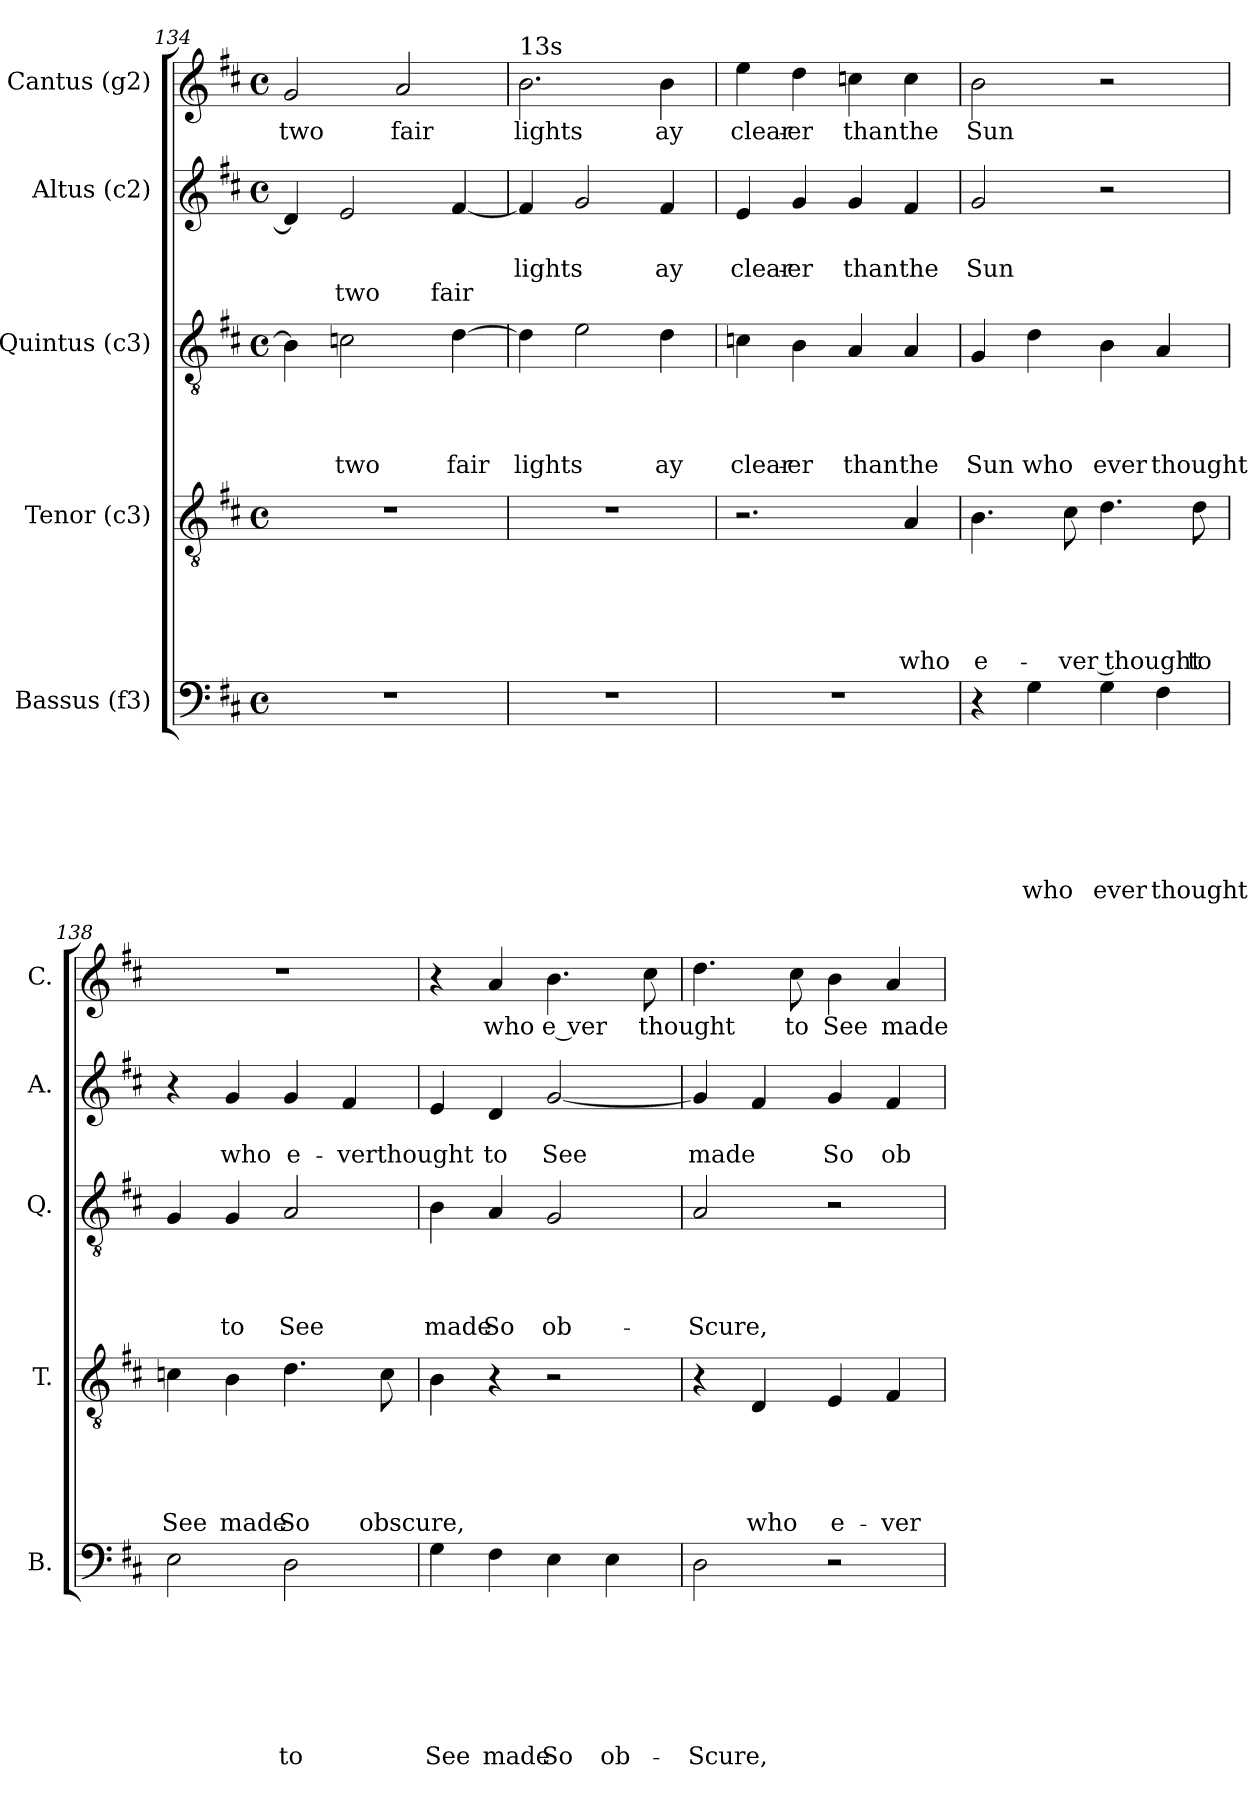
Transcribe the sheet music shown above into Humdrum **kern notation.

**kern	**text	**text	**text	**text	**text	**text	**text	**kern	**text	**text	**text	**text	**text	**kern	**text	**text	**text	**text	**kern	**text	**text	**text	**kern	**text
*part5	*part5	*part5	*part5	*part5	*part5	*part5	*part5	*part4	*part4	*part4	*part4	*part4	*part4	*part3	*part3	*part3	*part3	*part3	*part2	*part2	*part2	*part2	*part1	*part1
*staff5	*staff5	*staff5	*staff5	*staff5	*staff5	*staff5	*staff5	*staff4	*staff4	*staff4	*staff4	*staff4	*staff4	*staff3	*staff3	*staff3	*staff3	*staff3	*staff2	*staff2	*staff2	*staff2	*staff1	*staff1
*I"Bassus (f3)	*	*	*	*	*	*	*	*I"Tenor (c3)	*	*	*	*	*	*I"Quintus (c3)	*	*	*	*	*I"Altus (c2)	*	*	*	*I"Cantus (g2)	*
*I'B.	*	*	*	*	*	*	*	*I'T.	*	*	*	*	*	*I'Q.	*	*	*	*	*I'A.	*	*	*	*I'C.	*
*clefF4	*	*	*	*	*	*	*	*clefGv2	*	*	*	*	*	*clefGv2	*	*	*	*	*clefG2	*	*	*	*clefG2	*
*k[f#c#]	*	*	*	*	*	*	*	*k[f#c#]	*	*	*	*	*	*k[f#c#]	*	*	*	*	*k[f#c#]	*	*	*	*k[f#c#]	*
*D:	*	*	*	*	*	*	*	*D:	*	*	*	*	*	*D:	*	*	*	*	*D:	*	*	*	*D:	*
*M4/4	*	*	*	*	*	*	*	*M4/4	*	*	*	*	*	*M4/4	*	*	*	*	*M4/4	*	*	*	*M4/4	*
*met(c)	*	*	*	*	*	*	*	*met(c)	*	*	*	*	*	*met(c)	*	*	*	*	*met(c)	*	*	*	*met(c)	*
=134	=134	=134	=134	=134	=134	=134	=134	=134	=134	=134	=134	=134	=134	=134	=134	=134	=134	=134	=134	=134	=134	=134	=134	=134
!	!	!	!	!	!	!	!	!	!	!	!	!	!	!	!	!	!	!	!	!	!	!	!	!LO:LY:b
1r	.	.	.	.	.	.	.	1r	.	.	.	.	.	4B\]	.	.	.	.	4d/]	.	.	.	2g/	two
!	!	!	!	!	!	!	!	!	!	!	!	!	!	!	!	!	!	!LO:LY:b	!	!	!	!LO:LY:b	!	!
.	.	.	.	.	.	.	.	.	.	.	.	.	.	2cn\	.	.	.	two	2e/	.	.	two	.	.
!	!	!	!	!	!	!	!	!	!	!	!	!	!	!	!	!	!	!	!	!	!	!	!	!LO:LY:b
.	.	.	.	.	.	.	.	.	.	.	.	.	.	.	.	.	.	.	.	.	.	.	2a/	fair
!	!	!	!	!	!	!	!	!	!	!	!	!	!	!	!	!	!	!LO:LY:b	!	!	!	!LO:LY:b	!	!
.	.	.	.	.	.	.	.	.	.	.	.	.	.	[<4d\	.	.	.	fair	[<4f#/	.	.	fair	.	.
!!LO:LB:g=z
=135	=135	=135	=135	=135	=135	=135	=135	=135	=135	=135	=135	=135	=135	=135	=135	=135	=135	=135	=135	=135	=135	=135	=135	=135
!	!	!	!	!	!	!	!	!	!	!	!	!	!	!	!	!	!	!	!	!	!	!	!LO:TX:a:t=13s	!
!	!	!	!	!	!	!	!	!	!	!	!	!	!	!	!	!	!	!LO:LY:b	!	!	!LO:LY:b	!	!	!LO:LY:b
1r	.	.	.	.	.	.	.	1r	.	.	.	.	.	4d\]	.	.	.	lights	4f#/]	.	-lights	.	2.b\	lights
.	.	.	.	.	.	.	.	.	.	.	.	.	.	2e\	.	.	.	.	2g/	.	.	.	.	.
!	!	!	!	!	!	!	!	!	!	!	!	!	!	!	!	!	!	!LO:LY:b	!	!	!LO:LY:b	!	!	!LO:LY:b
.	.	.	.	.	.	.	.	.	.	.	.	.	.	4d\	.	.	.	ay	4f#/	.	ay	.	4b\	ay
=136	=136	=136	=136	=136	=136	=136	=136	=136	=136	=136	=136	=136	=136	=136	=136	=136	=136	=136	=136	=136	=136	=136	=136	=136
!	!	!	!	!	!	!	!	!	!	!	!	!	!	!	!	!	!	!LO:LY:b	!	!	!LO:LY:b	!	!	!LO:LY:b
1r	.	.	.	.	.	.	.	2.r	.	.	.	.	.	4cn\	.	.	.	clear-	4e/	.	clear-	.	4ee\	clear-
!	!	!	!	!	!	!	!	!	!	!	!	!	!	!	!	!	!	!LO:LY:b:rj	!	!	!LO:LY:b:rj	!	!	!LO:LY:b:rj
.	.	.	.	.	.	.	.	.	.	.	.	.	.	4B\	.	.	.	-er	4g/	.	-er	.	4dd\	-er
!	!	!	!	!	!	!	!	!	!	!	!	!	!	!	!	!	!	!LO:LY:b	!	!	!LO:LY:b	!	!	!LO:LY:b
.	.	.	.	.	.	.	.	.	.	.	.	.	.	4A/	.	.	.	than	4g/	.	than	.	4ccn\	than
!	!	!	!	!	!	!	!	!	!	!	!	!	!LO:LY:b	!	!	!	!	!LO:LY:b	!	!	!LO:LY:b	!	!	!LO:LY:b
.	.	.	.	.	.	.	.	4A/	.	.	.	.	who	4A/	.	.	.	the	4f#/	.	the	.	4cc\	the
=137	=137	=137	=137	=137	=137	=137	=137	=137	=137	=137	=137	=137	=137	=137	=137	=137	=137	=137	=137	=137	=137	=137	=137	=137
!	!	!	!	!	!	!	!	!	!	!	!	!	!LO:LY:b	!	!	!	!	!LO:LY:b	!	!	!LO:LY:b	!	!	!LO:LY:b
4r	.	.	.	.	.	.	.	4.B\	.	.	.	.	e-	4G/	.	.	.	Sun	2g/	.	Sun	.	2b\	Sun
!	!	!	!	!	!	!	!LO:LY:b	!	!	!	!	!	!	!	!	!	!	!LO:LY:b	!	!	!	!	!	!
4G\	.	.	.	.	.	.	who	.	.	.	.	.	.	4d\	.	.	.	who	.	.	.	.	.	.
!	!	!	!	!	!	!	!	!	!	!	!	!	!LO:LY:b	!	!	!	!	!	!	!	!	!	!	!
.	.	.	.	.	.	.	.	8c#\	.	.	.	.	-ver thought	.	.	.	.	.	.	.	.	.	.	.
!	!	!	!	!	!	!	!LO:LY:b	!	!	!	!	!	!	!	!	!	!	!LO:LY:b	!	!	!	!	!	!
4G\	.	.	.	.	.	.	e­ver	4.d\	.	.	.	.	.	4B\	.	.	.	e­ver	2r	.	.	.	2r	.
!	!	!	!	!	!	!	!LO:LY:b	!	!	!	!	!	!	!	!	!	!	!LO:LY:b	!	!	!	!	!	!
4F#\	.	.	.	.	.	.	thought	.	.	.	.	.	.	4A/	.	.	.	thought	.	.	.	.	.	.
!	!	!	!	!	!	!	!	!	!	!	!	!	!LO:LY:b	!	!	!	!	!	!	!	!	!	!	!
.	.	.	.	.	.	.	.	8d\	.	.	.	.	to	.	.	.	.	.	.	.	.	.	.	.
=138	=138	=138	=138	=138	=138	=138	=138	=138	=138	=138	=138	=138	=138	=138	=138	=138	=138	=138	=138	=138	=138	=138	=138	=138
!	!	!	!	!	!	!	!	!	!	!	!	!	!LO:LY:b	!	!	!	!	!	!	!	!	!	!	!
2E\	.	.	.	.	.	.	.	4cn\	.	.	.	.	See	4G/	.	.	.	.	4r	.	.	.	1r	.
!	!	!	!	!	!	!	!	!	!	!	!	!	!LO:LY:b	!	!	!	!	!LO:LY:b	!	!	!LO:LY:b	!	!	!
.	.	.	.	.	.	.	.	4B\	.	.	.	.	made	4G/	.	.	.	to	4g/	.	who	.	.	.
!	!	!	!	!	!	!	!LO:LY:b	!	!	!	!	!	!LO:LY:b	!	!	!	!	!LO:LY:b	!	!	!LO:LY:b	!	!	!
2D\	.	.	.	.	.	.	to	4.d\	.	.	.	.	So	2A/	.	.	.	See	4g/	.	e-	.	.	.
!	!	!	!	!	!	!	!	!	!	!	!	!	!	!	!	!	!	!	!	!	!LO:LY:b	!	!	!
.	.	.	.	.	.	.	.	.	.	.	.	.	.	.	.	.	.	.	4f#/	.	-verthought	.	.	.
!	!	!	!	!	!	!	!	!	!	!	!	!	!LO:LY:b	!	!	!	!	!	!	!	!	!	!	!
.	.	.	.	.	.	.	.	8c\	.	.	.	.	obscure,	.	.	.	.	.	.	.	.	.	.	.
=139	=139	=139	=139	=139	=139	=139	=139	=139	=139	=139	=139	=139	=139	=139	=139	=139	=139	=139	=139	=139	=139	=139	=139	=139
!	!	!	!	!	!	!	!LO:LY:b	!	!	!	!	!	!	!	!	!	!	!LO:LY:b	!	!	!	!	!	!
4G\	.	.	.	.	.	.	See	4B\	.	.	.	.	.	4B\	.	.	.	made	4e/	.	.	.	4r	.
!	!	!	!	!	!	!	!LO:LY:b	!	!	!	!	!	!	!	!	!	!	!LO:LY:b	!	!	!LO:LY:b	!	!	!LO:LY:b
4F#\	.	.	.	.	.	.	made	4r	.	.	.	.	.	4A/	.	.	.	So	4d/	.	to	.	4a/	who
!	!	!	!	!	!	!	!LO:LY:b	!	!	!	!	!	!	!	!	!	!	!LO:LY:b	!	!	!LO:LY:b	!	!	!LO:LY:b
4E\	.	.	.	.	.	.	So	2r	.	.	.	.	.	2G/	.	.	.	ob-	[<2g/	.	See	.	4.b\	e ­ver
!	!	!	!	!	!	!	!LO:LY:b	!	!	!	!	!	!	!	!	!	!	!	!	!	!	!	!	!
4E\	.	.	.	.	.	.	ob-	.	.	.	.	.	.	.	.	.	.	.	.	.	.	.	.	.
!	!	!	!	!	!	!	!	!	!	!	!	!	!	!	!	!	!	!	!	!	!	!	!	!LO:LY:b
.	.	.	.	.	.	.	.	.	.	.	.	.	.	.	.	.	.	.	.	.	.	.	8cc#\	thought
=140	=140	=140	=140	=140	=140	=140	=140	=140	=140	=140	=140	=140	=140	=140	=140	=140	=140	=140	=140	=140	=140	=140	=140	=140
!	!	!	!	!	!	!	!LO:LY:b	!	!	!	!	!	!	!	!	!	!	!LO:LY:b	!	!	!LO:LY:b	!	!	!
2D\	.	.	.	.	.	.	-Scure,	4r	.	.	.	.	.	2A/	.	.	.	-Scure,	4g/]	.	made	.	4.dd\	.
!	!	!	!	!	!	!	!	!	!	!	!	!	!LO:LY:b	!	!	!	!	!	!	!	!	!	!	!
.	.	.	.	.	.	.	.	4D/	.	.	.	.	who	.	.	.	.	.	4f#/	.	.	.	.	.
!	!	!	!	!	!	!	!	!	!	!	!	!	!	!	!	!	!	!	!	!	!	!	!	!LO:LY:b
.	.	.	.	.	.	.	.	.	.	.	.	.	.	.	.	.	.	.	.	.	.	.	8cc#\	to
!	!	!	!	!	!	!	!	!	!	!	!	!	!LO:LY:b	!	!	!	!	!	!	!	!LO:LY:b	!	!	!LO:LY:b
2r	.	.	.	.	.	.	.	4E/	.	.	.	.	e-	2r	.	.	.	.	4g/	.	So	.	4b\	See
!	!	!	!	!	!	!	!	!	!	!	!	!	!LO:LY:b	!	!	!	!	!	!	!	!LO:LY:b	!	!	!LO:LY:b
.	.	.	.	.	.	.	.	4F#/	.	.	.	.	-ver	.	.	.	.	.	4f#/	.	ob-	.	4a/	made
=	=	=	=	=	=	=	=	=	=	=	=	=	=	=	=	=	=	=	=	=	=	=	=	=
*-	*-	*-	*-	*-	*-	*-	*-	*-	*-	*-	*-	*-	*-	*-	*-	*-	*-	*-	*-	*-	*-	*-	*-	*-
